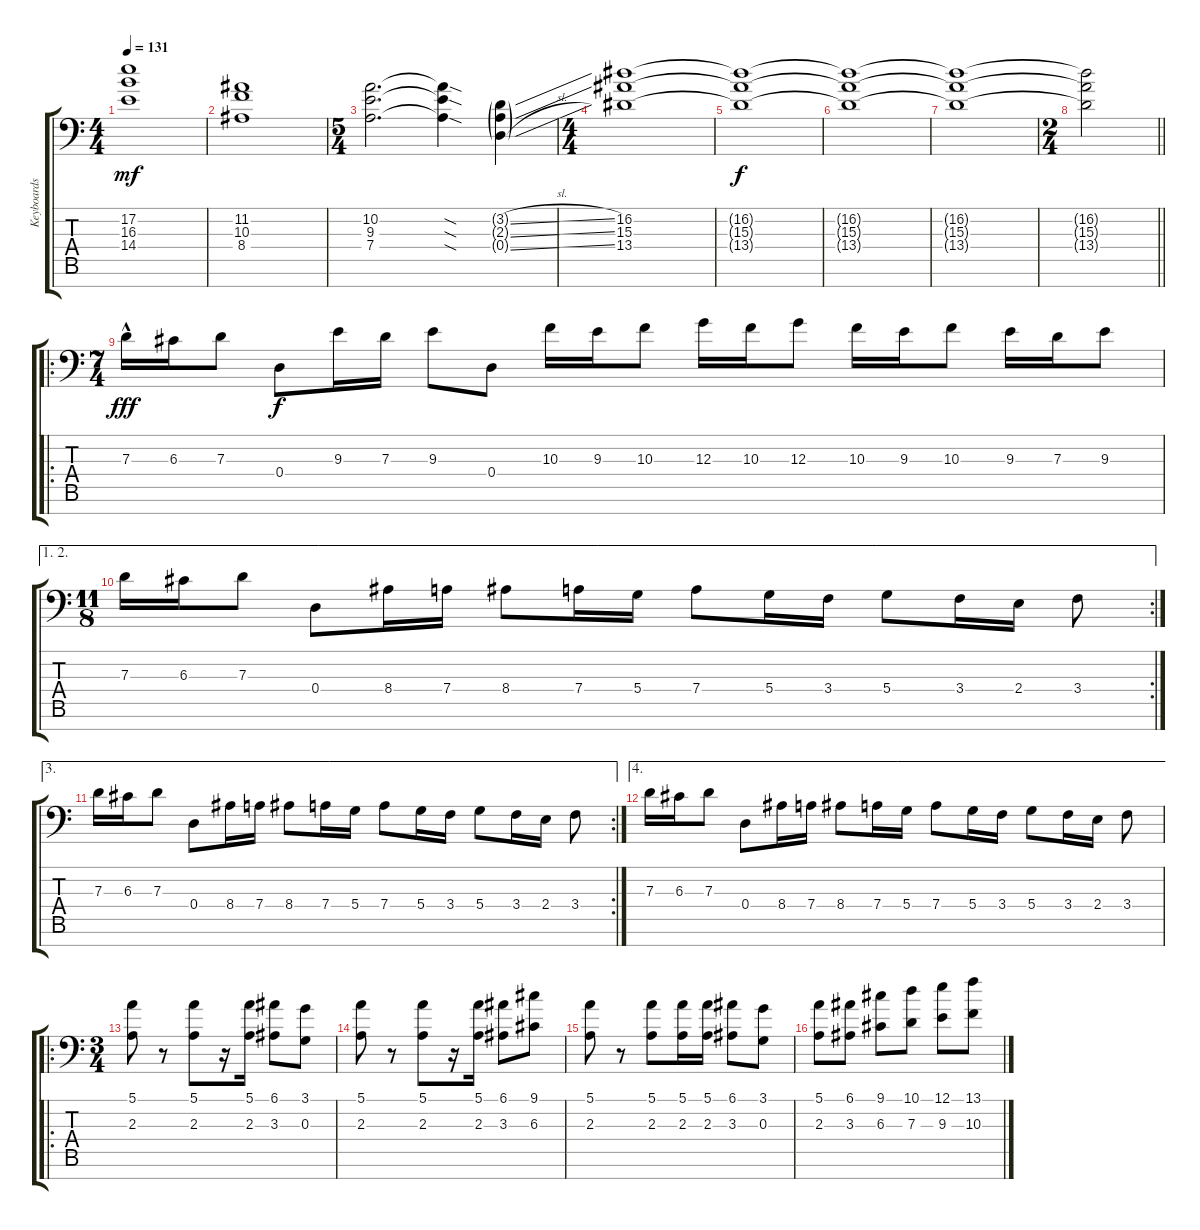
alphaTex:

\track ("Keyboards 2" "Keyboards ") {instrument stringensemble1}
\staff {score tabs}
\tuning (E4 B3 G3 D3 A2 E2 A1) {hide}
\ts (4 4)
\tempo 131
\clef f4
\ks c
(17.2 16.3 14.4).1{dy mf instrument stringensemble1} |
(11.2 10.3 8.4).1 |
\ts (5 4)
(10.2 9.3 7.4).2{d} (10.2{sod t} 9.3{sod t} 7.4{sod t}).4 (3.2{sl g} 2.3{sl g} 0.4{sl g}).4 |
\ts (4 4)
(16.2 15.3 13.4).1 |
(16.2{t} 15.3{t} 13.4{t}).1{dy f} |
(16.2{t} 15.3{t} 13.4{t}).1 |
(16.2{t} 15.3{t} 13.4{t}).1 |
\ts (2 4)
\barLineRight lightlight
(16.2{t} 15.3{t} 13.4{t}).2 |
\ro
\ts (7 4)
7.3{hac}.16{dy fff} 6.3.16 7.3.8 0.4.8{dy f} 9.3.16 7.3.16 9.3.8 0.4.8 10.3.16 9.3.16 10.3.8 12.3.16 10.3.16 12.3.8 10.3.16 9.3.16 10.3.8 9.3.16 7.3.16 9.3.8 |
\ae (1 2)
\rc 2
\ts (11 8)
7.3.16 6.3.16 7.3.8 0.4.8 8.4.16 7.4.16 8.4.8 7.4.16 5.4.16 7.4.8 5.4.16 3.4.16 5.4.8 3.4.16 2.4.16 3.4.8 |
\ae 3
\rc 2
7.3.16 6.3.16 7.3.8 0.4.8 8.4.16 7.4.16 8.4.8 7.4.16 5.4.16 7.4.8 5.4.16 3.4.16 5.4.8 3.4.16 2.4.16 3.4.8 |
\ae 4
7.3.16 6.3.16 7.3.8 0.4.8 8.4.16 7.4.16 8.4.8 7.4.16 5.4.16 7.4.8 5.4.16 3.4.16 5.4.8 3.4.16 2.4.16 3.4.8 |
\ro
\ts (3 4)
(5.1 2.3).8{volume 4 balance 8} r.8 (5.1 2.3).8 r.16 (5.1 2.3).16 (6.1 3.3).8 (3.1 0.3).8 |
(5.1 2.3).8 r.8 (5.1 2.3).8 r.16 (5.1 2.3).16 (6.1 3.3).8 (9.1 6.3).8 |
(5.1 2.3).8 r.8 (5.1 2.3).8 (5.1 2.3).16 (5.1 2.3).16 (6.1 3.3).8 (3.1 0.3).8 |
(5.1 2.3).8 (6.1 3.3).8 (9.1 6.3).8 (10.1 7.3).8 (12.1 9.3).8 (13.1 10.3).8
